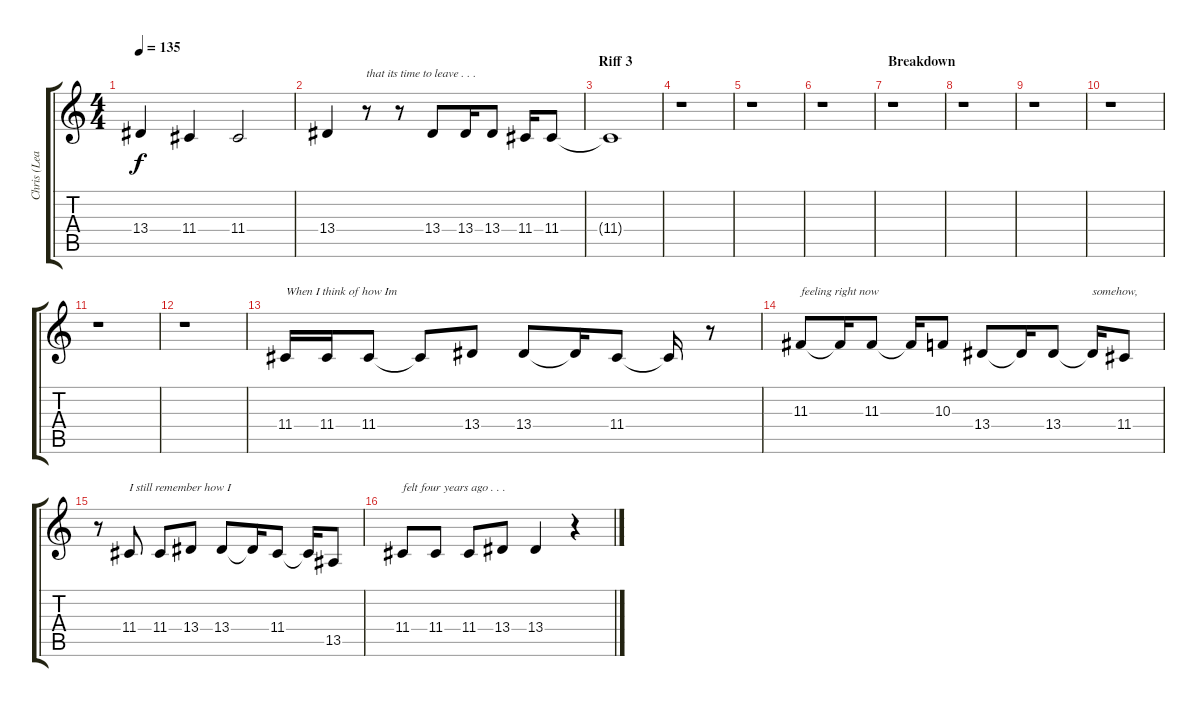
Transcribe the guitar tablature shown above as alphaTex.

\track ("Chris (Lead Vocals)" "Chris (Lea") {instrument clarinet}
\staff {score tabs}
\tuning (E4 B3 G3 D3 A2 E2) {hide}
\ts (4 4)
\tempo 135
\clef g2
\ks c
13.4.4{dy f} 11.4.4 11.4.2 |
13.4.4 r.8{txt "that its time to leave . . ."} r.8 13.4.8 13.4.16 13.4.8 11.4.16 11.4.8 |
\section ("" "Riff 3")
11.4{t}.1 |
r.1 |
r.1 |
r.1 |
\section ("" "Breakdown")
r.1 |
r.1 |
r.1 |
r.1 |
r.1 |
r.1 |
11.4.16{txt "When I think of how Im"} 11.4.16 11.4.8 11.4{t}.8 13.4.8 13.4.8 13.4{t}.16 11.4.8 11.4{t}.16 r.8 |
11.3.8{txt "feeling right now"} 11.3{t}.16 11.3.8 11.3{t}.16 10.3.8 13.4.8 13.4{t}.16 13.4.8 13.4{t}.16{txt "somehow, "} 11.4.8 |
r.8 11.4.8{txt "I still remember how I"} 11.4.8 13.4.8 13.4.8 13.4{t}.16 11.4.8 11.4{t}.16 13.5.8 |
11.4.8{txt "felt four years ago . . . "} 11.4.8 11.4.8 13.4.8 13.4.4 r.4
